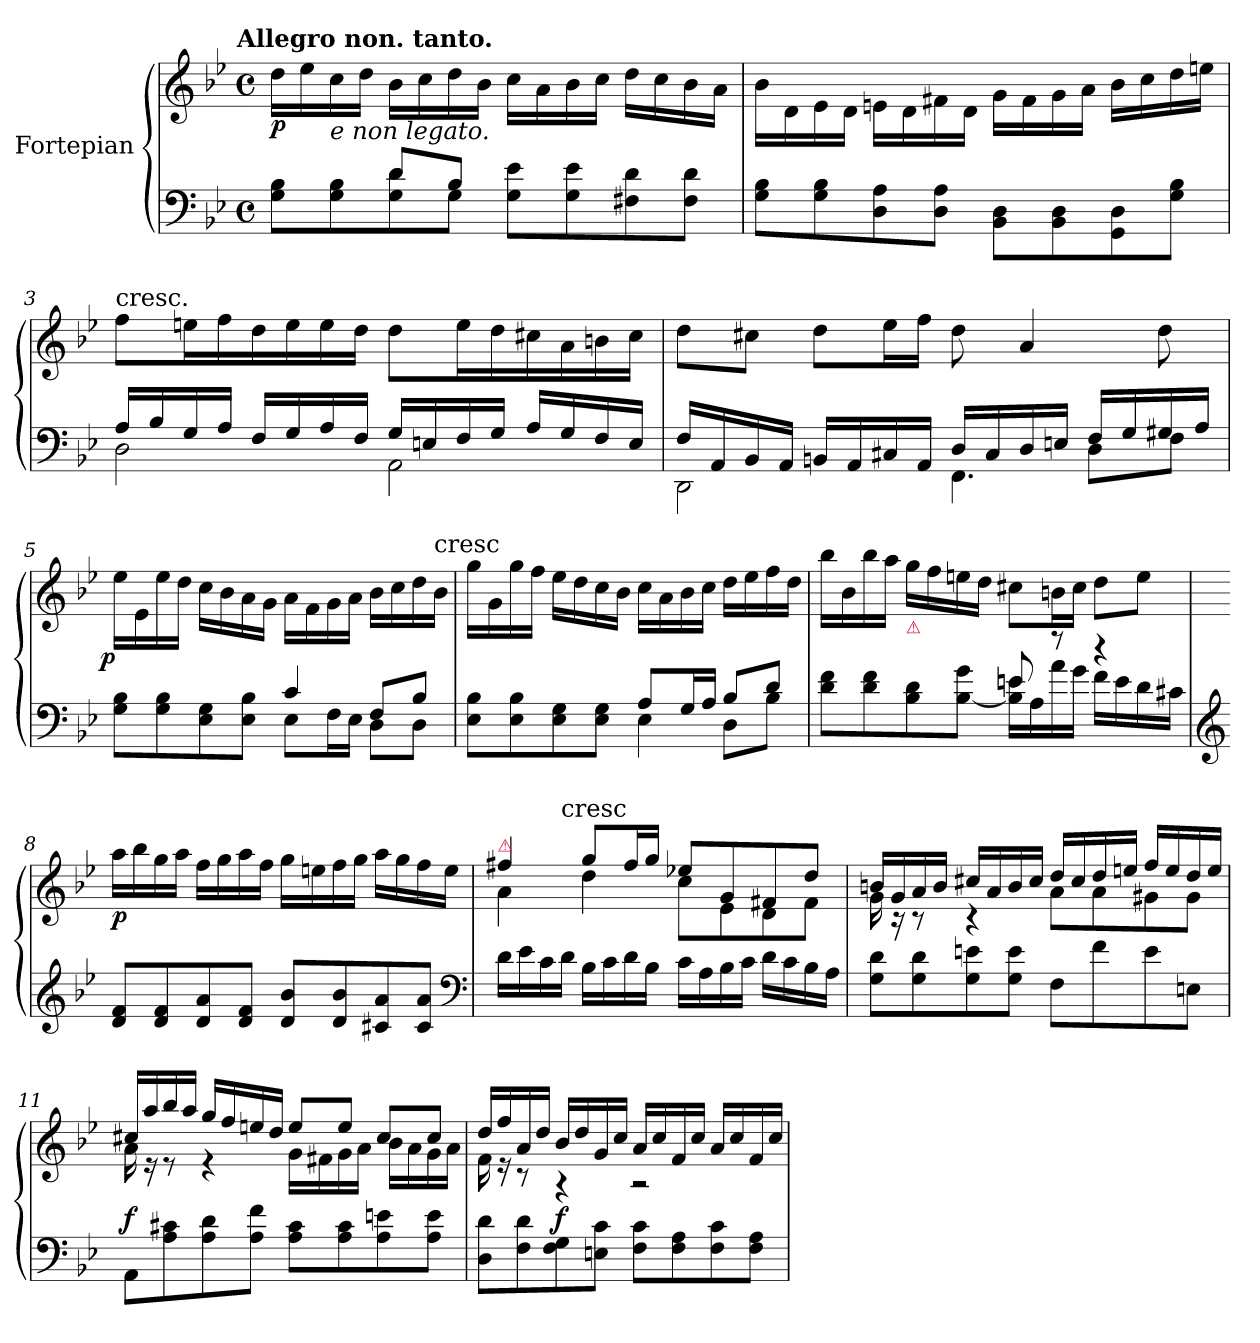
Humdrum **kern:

**kern	**kern	**dynam
*part2	*part1	*part1
*staff2	*staff1	*staff1
*I"Fortepian	*I"Fortepian	*
*clefF4	*clefG2	*
*k[b-e-]	*k[b-e-]	*
!!LO:TX:omd:t=Allegro non. tanto.
*M4/4	*M4/4	*
*met(c)	*met(c)	*
*MM132	*MM132	*
=1	=1	=1
*^	*	*
4ryy	8G\ 8B-\L	16dd\LL	p
.	.	16ee-\	.
!	!	!LO:TX:b:i:t=e non legato.	!
.	8G\ 8B-\	16cc\	.
.	.	16dd\JJ	.
8d\L	8G\ 8d\	16b-\LL	.
.	.	16cc\	.
8B-/J	8G\J	16dd\	.
.	.	16b-\JJ	.
2ryy	8G\ 8e-\L	16cc\LL	.
.	.	16a\	.
.	8G\ 8e-\	16b-\	.
.	.	16cc\JJ	.
.	8F#X\ 8d\	16dd\LL	.
.	.	16cc\	.
.	8F#\ 8d\J	16b-\	.
.	.	16a\JJ	.
*v	*v	*	*
=2	=2	=2
8G\ 8B-\L	16b-\LL	.
.	16d\	.
8G\ 8B-\	16e-\	.
.	16d\JJ	.
8D\ 8A\	16en\LL	.
.	16d\	.
8D\ 8A\J	16f#X\	.
.	16d\JJ	.
8BB-\ 8D\L	16g\LL	.
.	16f#\	.
8BB-\ 8D\	16g\	.
.	16a\JJ	.
8GG\ 8D\	16b-\LL	.
.	16cc\	.
8G\ 8B-\J	16dd\	.
.	16een\JJ	.
=3	=3	=3
*^	*	*
!	!	!LO:TX:t=cresc.	!
16A/LL	2D\	8ff\L	.
16B-/	.	.	.
16G/	.	16een\L	.
16A/JJ	.	16ff\	.
16F/LL	.	16dd\	.
16G/	.	16ee\	.
16A/	.	16ee\	.
16F/JJ	.	16dd\JJ	.
16G/LL	2AA\	8dd\L	.
16En/	.	.	.
16F/	.	16ee\L	.
16G/JJ	.	16dd\	.
16A/LL	.	16cc#X\	.
16G/	.	16a\	.
16F/	.	16bn\	.
16E/JJ	.	16cc#\JJ	.
=4	=4	=4	=4
16F/LL	2DD\	8dd\L	.
16AA/	.	.	.
16BB-/	.	8cc#X\J	.
16AA/JJ	.	.	.
16BBn/LL	.	8dd\L	.
16AA/	.	.	.
16C#X/	.	16ee-\L	.
16AA/JJ	.	16ff\JJ	.
!	!LO:N:vis=4.	!	!
16D/LL	4FF\	8dd\	.
16C#/	.	.	.
16D/	.	4a/	.
16En/JJ	.	.	.
16F/LL	8D\L	.	.
16G/	.	.	.
16G#X/	8F\J	8dd\	.
16A/JJ	.	.	.
=5	=5	=5	=5
!	!	!	!LO:DY:rj
8G\ 8B-\L	2ryy	16ee-\LL	p
.	.	16e-\	.
8G\ 8B-\	.	16ee-\	.
.	.	16dd\JJ	.
8E-\ 8G\	.	16cc\LL	.
.	.	16b-\	.
8E-\ 8B-\J	.	16a\	.
.	.	16g\JJ	.
4c/	8E-\L	16a\LL	.
.	.	16f\	.
.	16F\L	16g\	.
.	16E-\JJ	16a\JJ	.
8F/L	8D\L	16b-\LL	.
.	.	16cc\	.
8B-/J	8D\J	16dd\	.
!	!	!LO:TX:t=cresc	!
.	.	16b-\JJ	.
=6	=6	=6	=6
8E-\ 8B-\L	2ryy	16gg\LL	.
.	.	16g\	.
8E-\ 8B-\	.	16gg\	.
.	.	16ff\JJ	.
8E-\ 8G\	.	16ee-\LL	.
.	.	16dd\	.
8E-\ 8G\J	.	16cc\	.
.	.	16b-\JJ	.
8A/L	4E-\	16cc\LL	.
.	.	16a\	.
16G/L	.	16b-\	.
16A/JJ	.	16cc\JJ	.
8B-/L	8D\L	16dd\LL	.
.	.	16ee-\	.
8d/J	8B-\J	16ff\	.
.	.	16dd\JJ	.
=7	=7	=7	=7
2ryy	8d\ 8f\L	16bb-\LL	.
.	.	16b-\	.
.	8d\ 8f\	16bb-\	.
.	.	16aa\JJ	.
!	!	!LO:TX:b:color=crimson:t=⚠	!
.	8B-\ 8d\	16gg\LL	.
.	.	16ff\	.
.	[8B-\ 8g\J	16een\	.
.	.	16dd\JJ	.
8en/	16B-]\ 16en\LL	8cc#X\L	.
.	16A\	.	.
8r	16a\	16bn\L	.
.	16g\JJ	16cc#\JJ	.
4r	16f\LL	8dd\L	.
.	16e\	.	.
.	16d\	8ee\J	.
.	16c#X\JJ	.	.
*v	*v	*	*
=8	=8	=8
*clefG2	*	*
8d/ 8f/L	16aa\LL	p
.	16bb-\	.
8d/ 8f/	16gg\	.
.	16aa\JJ	.
8d/ 8a/	16ff\LL	.
.	16gg\	.
8d/ 8f/J	16aa\	.
.	16ff\JJ	.
8d/ 8b-/L	16gg\LL	.
.	16een\	.
8d/ 8b-/	16ff\	.
.	16gg\JJ	.
8c#X/ 8a/	16aa\LL	.
.	16gg\	.
8c#/ 8a/J	16ff\	.
.	16ee\JJ	.
*clefF4	*	*
=9	=9	=9
*	*^	*
!	!LO:TX:a:color=crimson:t=⚠	!	!
*	*	*^	*
16d\LL	4ff#X/	4a\	8.ryy	.
16e-\	.	.	.	.
16c\	.	.	.	.
!	!	!	!LO:TX:t=cresc	!
16d\JJ	.	.	2ryy	.
16B-\LL	8gg/L	4dd\	.	.
16c\	.	.	.	.
16d\	16ff#/L	.	.	.
16B-\JJ	16gg/JJ	.	.	.
16c\LL	8ee-X/L	8cc\L	.	.
16A\	.	.	.	.
16B-\	8g/	8e-\	.	.
16c\JJ	.	.	4ryy	.
16d\LL	8f#X/	8d\	.	.
16c\	.	.	.	.
16B-\	8dd/J	8f#\J	.	.
16A\JJ	.	.	16ryy	.
*	*	*v	*v	*
=10	=10	=10	=10
8G\ 8d\L	16bn/LL	16g\	.
.	16g/	16r	.
8G\ 8d\	16a/	8r	.
.	16b/JJ	.	.
8G\ 8en\	16cc#X/LL	4r	.
.	16a/	.	.
8G\ 8e\J	16b/	.	.
.	16cc#/JJ	.	.
8F\L	16dd/LL	8a\L	.
.	16cc#/	.	.
8f\	16dd/	8a\	.
.	16een/JJ	.	.
8e\	16ff/LL	8g#X\	.
.	16ee/	.	.
8En\J	16dd/	8g#\J	.
.	16ee/JJ	.	.
=11	=11	=11	=11
8AA\L	16cc#X/LL	16a\	f
.	16aa/	16r	.
8A\ 8c#X\	16bb-/	8r	.
.	16aa/JJ	.	.
8A\ 8d\	16gg/LL	4r	.
.	16ff/	.	.
8A\ 8f\J	16een/	.	.
.	16dd/JJ	.	.
8A\ 8c#\L	8ee/L	16g\LL	.
.	.	16f#X\	.
8A\ 8c#\	8ee/J	16g\	.
.	.	16a\JJ	.
8A\ 8en\	8cc#/L	16b-\LL	.
.	.	16a\	.
8A\ 8e\J	8cc#/J	16g\	.
.	.	16a\JJ	.
=12	=12	=12	=12
8D\ 8d\L	16dd/LL	16f\	.
.	16ff/	16r	.
8F\ 8d\	16a/	8r	.
.	16dd/JJ	.	.
8F\ 8G\	16b-/LL	4r	f
.	16dd/	.	.
8En\ 8c\J	16g/	.	.
.	16cc/JJ	.	.
8F\ 8c\L	16a/LL	2r	.
.	16cc/	.	.
8F\ 8A\	16f/	.	.
.	16cc/JJ	.	.
8F\ 8c\	16a/LL	.	.
.	16cc/	.	.
8F\ 8A\J	16f/	.	.
.	16cc/JJ	.	.
*	*v	*v	*
=	=	=
*-	*-	*-
